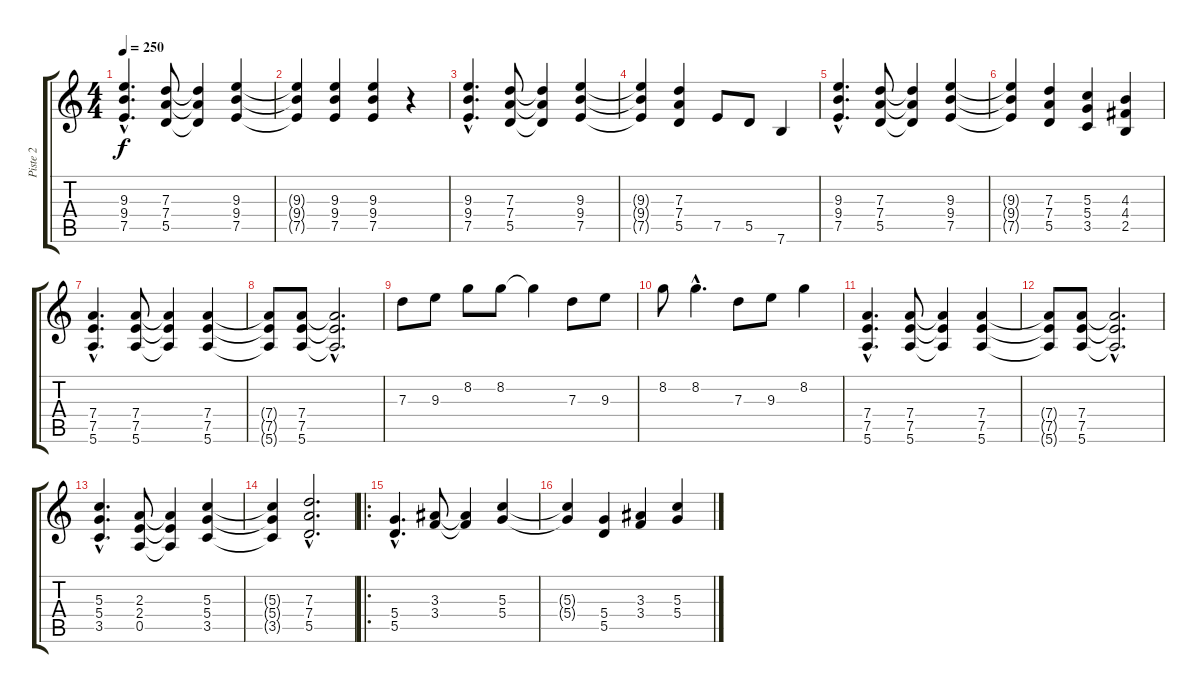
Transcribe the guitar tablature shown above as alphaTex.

\track ("Piste 2" "Piste 2") {instrument distortionguitar}
\staff {score tabs}
\tuning (E4 B3 G3 D3 A2 E2) {hide}
\ts (4 4)
\tempo 250
\clef g2
\ks c
(9.3{hac} 9.4{hac} 7.5{hac}).4{d dy f} (7.3 7.4 5.5).8 (7.3{t} 7.4{t} 5.5{t}).4 (9.3 9.4 7.5).4 |
(9.3{t} 9.4{t} 7.5{t}).4 (9.3 9.4 7.5).4 (9.3 9.4 7.5).4 r.4 |
(9.3{hac} 9.4{hac} 7.5{hac}).4{d} (7.3 7.4 5.5).8 (7.3{t} 7.4{t} 5.5{t}).4 (9.3 9.4 7.5).4 |
(9.3{t} 9.4{t} 7.5{t}).4 (7.3 7.4 5.5).4 7.5.8 5.5.8 7.6.4 |
(9.3{hac} 9.4{hac} 7.5{hac}).4{d} (7.3 7.4 5.5).8 (7.3{t} 7.4{t} 5.5{t}).4 (9.3 9.4 7.5).4 |
(9.3{t} 9.4{t} 7.5{t}).4 (7.3 7.4 5.5).4 (5.3 5.4 3.5).4 (4.3 4.4 2.5).4 |
(7.4{hac} 7.5{hac} 5.6{hac}).4{d} (7.4 7.5 5.6).8 (7.4{t} 7.5{t} 5.6{t}).4 (7.4 7.5 5.6).4 |
(7.4{t} 7.5{t} 5.6{t}).8 (7.4 7.5 5.6).8 (7.4{hac t} 7.5{hac t} 5.6{hac t}).2{d} |
7.3.8 9.3.8 8.2.8 8.2.8 8.2{t}.4 7.3.8 9.3.8 |
8.2.8 8.2{hac}.4{d} 7.3.8 9.3.8 8.2.4 |
(7.4{hac} 7.5{hac} 5.6{hac}).4{d} (7.4 7.5 5.6).8 (7.4{t} 7.5{t} 5.6{t}).4 (7.4 7.5 5.6).4 |
(7.4{t} 7.5{t} 5.6{t}).8 (7.4 7.5 5.6).8 (7.4{hac t} 7.5{hac t} 5.6{hac t}).2{d} |
(5.3{hac} 5.4{hac} 3.5{hac}).4{d} (2.3 2.4 0.5).8 (2.3{t} 2.4{t} 0.5{t}).4 (5.3 5.4 3.5).4 |
(5.3{t} 5.4{t} 3.5{t}).4 (7.3{hac} 7.4{hac} 5.5{hac}).2{d} |
\ro
(5.4{hac} 5.5{hac}).4{d} (3.3 3.4).8 (3.3{t} 3.4{t}).4 (5.3 5.4).4 |
(5.3{t} 5.4{t}).4 (5.4 5.5).4 (3.3 3.4).4 (5.3 5.4).4
